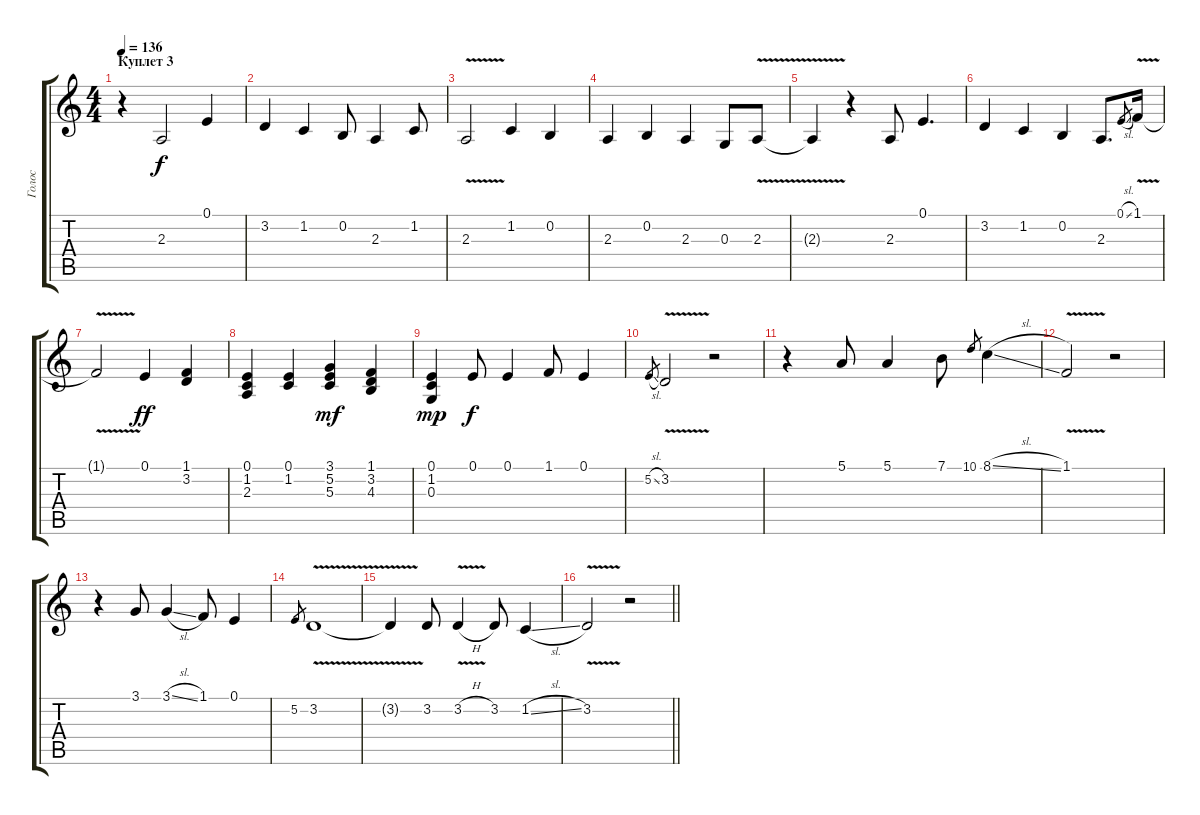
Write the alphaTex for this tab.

\track ("Голос" "Голос") {instrument tremolostrings}
\staff {score tabs}
\tuning (E4 B3 G3 D3 A2 E2) {hide}
\ts (4 4)
\section ("" "Куплет 3")
\tempo 136
\clef g2
\ks c
r.4{dy f} 2.3.2 0.1.4 |
3.2.4 1.2.4 0.2.8 2.3.4 1.2.8 |
2.3{v}.2 1.2.4 0.2.4 |
2.3.4 0.2.4 2.3.4 0.3.8 2.3{v}.8 |
2.3{t}.4 r.4 2.3.8 0.1.4{d} |
3.2.4 1.2.4 0.2.4 2.3.8{d} 0.1{sl}.8{gr} 1.1{v}.16 |
1.1{v t}.2 0.1.4{dy ff} (1.1 3.2).4 |
(0.1 1.2 2.3).4 (0.1 1.2).4 (3.1 5.2 5.3).4{dy mf} (1.1 3.2 4.3).4 |
(0.1 1.2 0.3).4{dy mp} 0.1.8{dy f} 0.1.4 1.1.8 0.1.4 |
5.2{sl}.8{gr} 3.2{v}.2 r.2 |
r.4 5.1.8 5.1.4 7.1.8 10.1.8{gr} 8.1{sl}.4 |
1.1{v}.2 r.2 |
r.4 3.1.8 3.1{sl}.4 1.1.8 0.1.4 |
5.2.8{gr} 3.2{v}.1 |
3.2{t}.4 3.2.8 3.2{v h}.4 3.2.8 1.2{sl}.4 |
\barLineRight lightlight
3.2{v}.2 r.2
